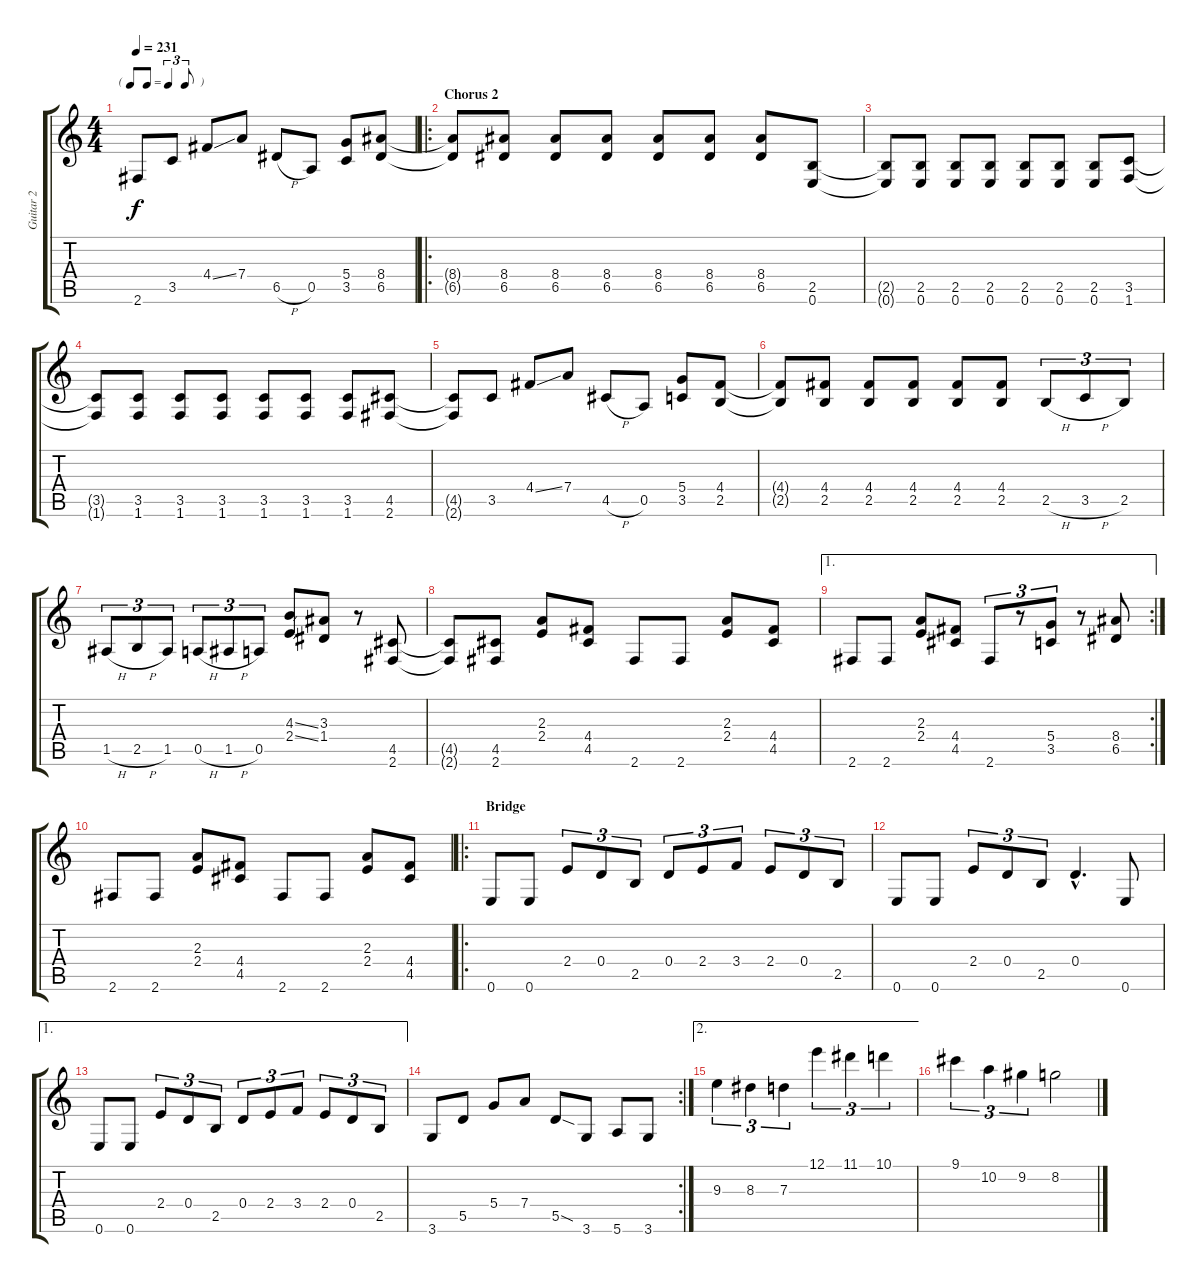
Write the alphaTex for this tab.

\track ("Guitar 2" "Guitar 2") {instrument distortionguitar}
\staff {score tabs}
\tuning (E4 B3 G3 D3 A2 E2) {hide}
\ts (4 4)
\tf triplet8th
\tempo 231
\clef g2
\ks c
2.6.8{dy f} 3.5.8 4.4{ss}.8 7.4.8 6.5{h}.8 0.5.8 (5.4 3.5).8 (8.4 6.5).8 |
\ro
\section ("" "Chorus 2")
(8.4{t} 6.5{t}).8 (8.4 6.5).8 (8.4 6.5).8 (8.4 6.5).8 (8.4 6.5).8 (8.4 6.5).8 (8.4 6.5).8 (2.5 0.6).8 |
(2.5{t} 0.6{t}).8 (2.5 0.6).8 (2.5 0.6).8 (2.5 0.6).8 (2.5 0.6).8 (2.5 0.6).8 (2.5 0.6).8 (3.5 1.6).8 |
(3.5{t} 1.6{t}).8 (3.5 1.6).8 (3.5 1.6).8 (3.5 1.6).8 (3.5 1.6).8 (3.5 1.6).8 (3.5 1.6).8 (4.5 2.6).8 |
(4.5{t} 2.6{t}).8 3.5.8 4.4{ss}.8 7.4.8 4.5{h}.8 0.5.8 (5.4 3.5).8 (4.4 2.5).8 |
(4.4{t} 2.5{t}).8 (4.4 2.5).8 (4.4 2.5).8 (4.4 2.5).8 (4.4 2.5).8 (4.4 2.5).8 2.5{h}.8{tu (3 2)} 3.5{h}.8{tu (3 2)} 2.5.8{tu (3 2)} |
1.5{h}.8{tu (3 2)} 2.5{h}.8{tu (3 2)} 1.5.8{tu (3 2)} 0.5{h}.8{tu (3 2)} 1.5{h}.8{tu (3 2)} 0.5.8{tu (3 2)} (4.3{ss} 2.4{ss}).8 (3.3 1.4).8 r.8 (4.5 2.6).8 |
(4.5{t} 2.6{t}).8 (4.5 2.6).8 (2.3 2.4).8 (4.4 4.5).8 2.6.8 2.6.8 (2.3 2.4).8 (4.4 4.5).8 |
\ae 1
\rc 2
2.6.8 2.6.8 (2.3 2.4).8 (4.4 4.5).8 2.6.8{tu (3 2)} r.8{tu (3 2)} (5.4 3.5).8{tu (3 2)} r.8 (8.4 6.5).8 |
2.6.8 2.6.8 (2.3 2.4).8 (4.4 4.5).8 2.6.8 2.6.8 (2.3 2.4).8 (4.4 4.5).8 |
\ro
\section ("" "Bridge")
0.6.8 0.6.8 2.4.8{tu (3 2)} 0.4.8{tu (3 2)} 2.5.8{tu (3 2)} 0.4.8{tu (3 2)} 2.4.8{tu (3 2)} 3.4.8{tu (3 2)} 2.4.8{tu (3 2)} 0.4.8{tu (3 2)} 2.5.8{tu (3 2)} |
0.6.8 0.6.8 2.4.8{tu (3 2)} 0.4.8{tu (3 2)} 2.5.8{tu (3 2)} 0.4{hac}.4{d} 0.6.8 |
\ae 1
0.6.8 0.6.8 2.4.8{tu (3 2)} 0.4.8{tu (3 2)} 2.5.8{tu (3 2)} 0.4.8{tu (3 2)} 2.4.8{tu (3 2)} 3.4.8{tu (3 2)} 2.4.8{tu (3 2)} 0.4.8{tu (3 2)} 2.5.8{tu (3 2)} |
\rc 2
3.6.8 5.5.8 5.4.8 7.4.8 5.5{sod}.8 3.6.8 5.6.8 3.6.8 |
\ae 2
9.3.4{tu (3 2)} 8.3.4{tu (3 2)} 7.3.4{tu (3 2)} 12.1.4{tu (3 2)} 11.1.4{tu (3 2)} 10.1.4{tu (3 2)} |
9.1.4{tu (3 2)} 10.2.4{tu (3 2)} 9.2.4{tu (3 2)} 8.2.2
